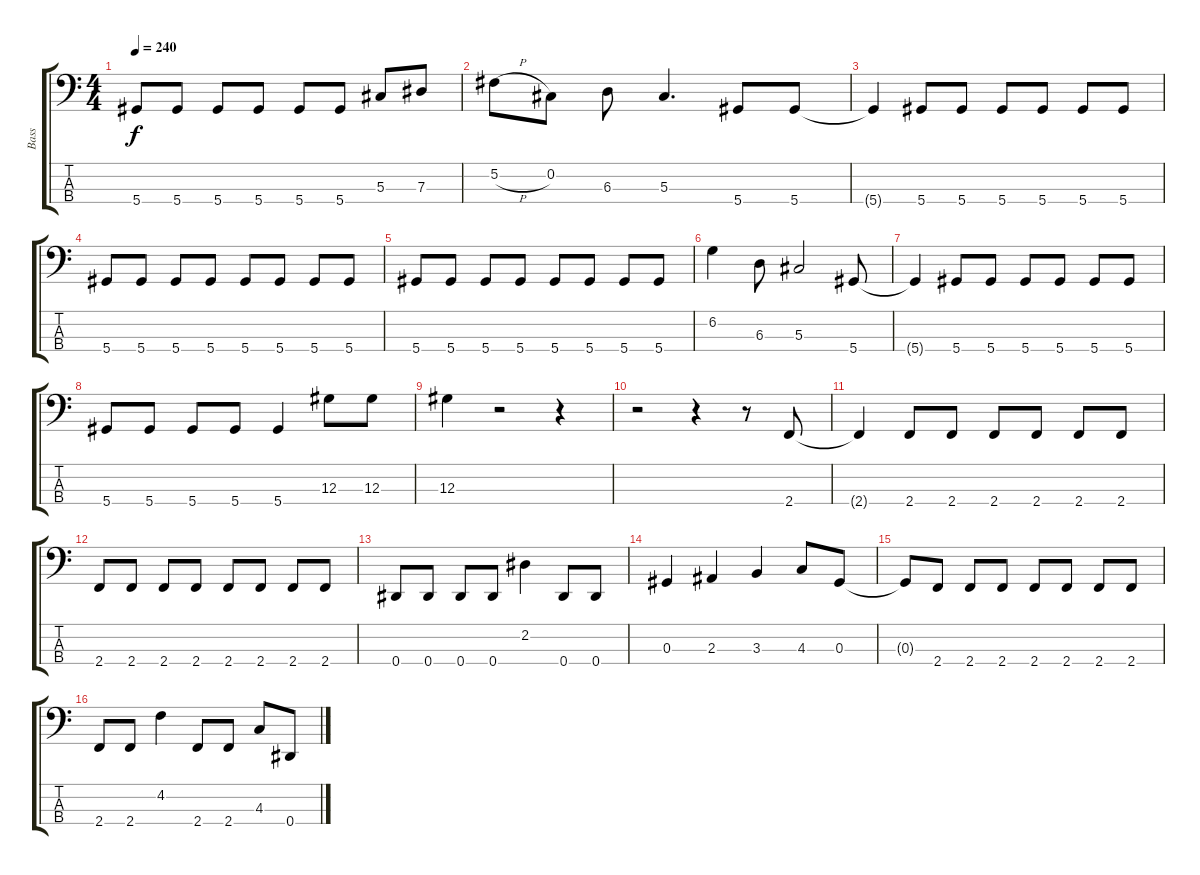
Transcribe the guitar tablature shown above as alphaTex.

\track ("Bass" "Bass") {instrument electricbassfinger}
\staff {score tabs}
\tuning (Gb2 Db2 Ab1 Eb1) {hide}
\ts (4 4)
\tempo 240
\clef f4
\ks c
5.4.8{dy f} 5.4.8 5.4.8 5.4.8 5.4.8 5.4.8 5.3.8 7.3.8 |
5.2{h}.8 0.2.8 6.3.8 5.3.4{d} 5.4.8 5.4.8 |
5.4{t}.4 5.4.8 5.4.8 5.4.8 5.4.8 5.4.8 5.4.8 |
5.4.8 5.4.8 5.4.8 5.4.8 5.4.8 5.4.8 5.4.8 5.4.8 |
5.4.8 5.4.8 5.4.8 5.4.8 5.4.8 5.4.8 5.4.8 5.4.8 |
6.2.4 6.3.8 5.3.2 5.4.8 |
5.4{t}.4 5.4.8 5.4.8 5.4.8 5.4.8 5.4.8 5.4.8 |
5.4.8 5.4.8 5.4.8 5.4.8 5.4.4 12.3.8 12.3.8 |
12.3.4 r.2 r.4 |
r.2 r.4 r.8 2.4.8 |
2.4{t}.4 2.4.8 2.4.8 2.4.8 2.4.8 2.4.8 2.4.8 |
2.4.8 2.4.8 2.4.8 2.4.8 2.4.8 2.4.8 2.4.8 2.4.8 |
0.4.8 0.4.8 0.4.8 0.4.8 2.2.4 0.4.8 0.4.8 |
0.3.4 2.3.4 3.3.4 4.3.8 0.3.8 |
0.3{t}.8 2.4.8 2.4.8 2.4.8 2.4.8 2.4.8 2.4.8 2.4.8 |
2.4.8 2.4.8 4.2.4 2.4.8 2.4.8 4.3.8 0.4.8
